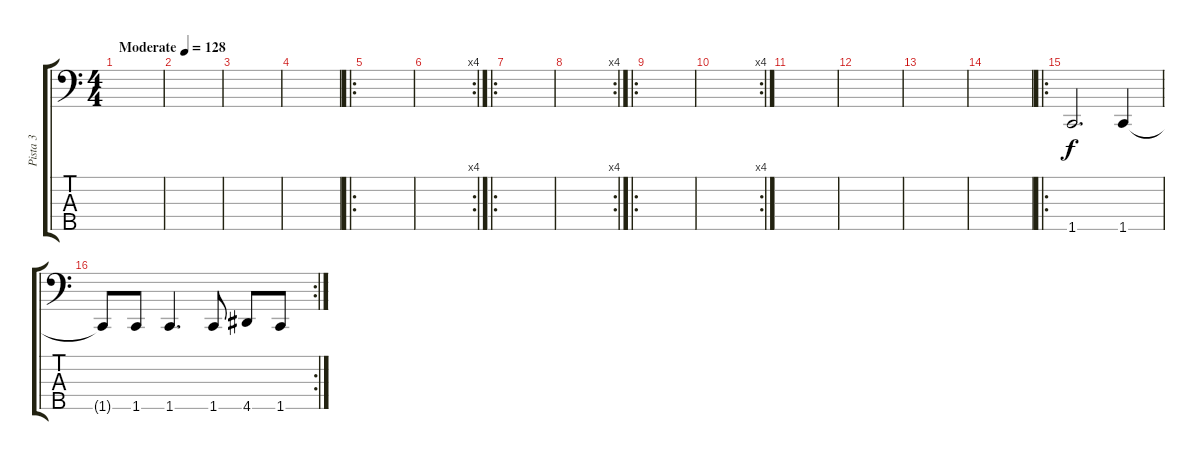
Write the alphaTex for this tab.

\track ("Pista 3" "Pista 3") {instrument electricbassfinger}
\staff {score tabs}
\tuning (G2 D2 A1 E1 B0) {hide}
\ts (4 4)
\tempo (128 "Moderate")
\clef f4
\ks c
|
|
|
|
\ro
|
\rc 4
|
\ro
|
\rc 4
|
\ro
|
\rc 4
|
|
|
|
|
\ro
1.5.2{d} 1.5.4 |
\rc 2
1.5{t}.8 1.5.8 1.5.4{d} 1.5.8 4.5.8 1.5.8
